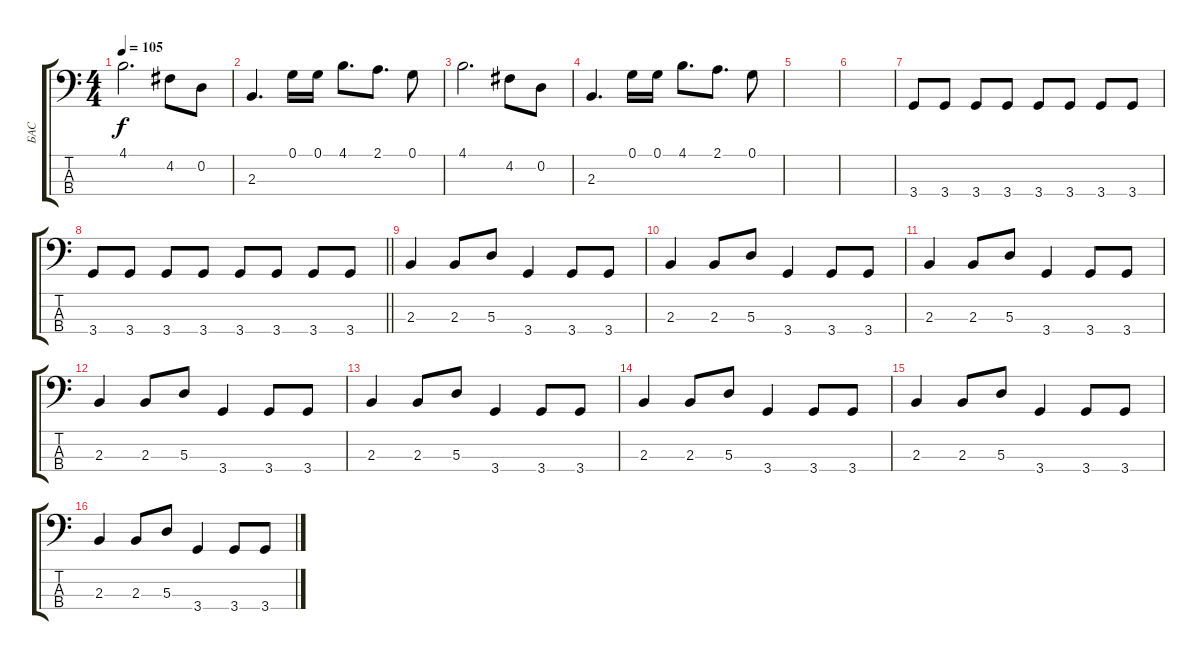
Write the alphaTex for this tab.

\track ("БАС" "БАС") {instrument electricbasspick}
\staff {score tabs}
\tuning (G2 D2 A1 E1) {hide}
\ts (4 4)
\tempo 105
\clef f4
\ks c
4.1.2{d dy f} 4.2.8 0.2.8 |
2.3.4{d} 0.1.16 0.1.16 4.1.8{d} 2.1.8{d} 0.1.8 |
4.1.2{d} 4.2.8 0.2.8 |
2.3.4{d} 0.1.16 0.1.16 4.1.8{d} 2.1.8{d} 0.1.8 |
|
|
3.4.8 3.4.8 3.4.8 3.4.8 3.4.8 3.4.8 3.4.8 3.4.8 |
\barLineRight lightlight
3.4.8 3.4.8 3.4.8 3.4.8 3.4.8 3.4.8 3.4.8 3.4.8 |
2.3.4 2.3.8 5.3.8 3.4.4 3.4.8 3.4.8 |
2.3.4 2.3.8 5.3.8 3.4.4 3.4.8 3.4.8 |
2.3.4 2.3.8 5.3.8 3.4.4 3.4.8 3.4.8 |
2.3.4 2.3.8 5.3.8 3.4.4 3.4.8 3.4.8 |
2.3.4 2.3.8 5.3.8 3.4.4 3.4.8 3.4.8 |
2.3.4 2.3.8 5.3.8 3.4.4 3.4.8 3.4.8 |
2.3.4 2.3.8 5.3.8 3.4.4 3.4.8 3.4.8 |
2.3.4 2.3.8 5.3.8 3.4.4 3.4.8 3.4.8
